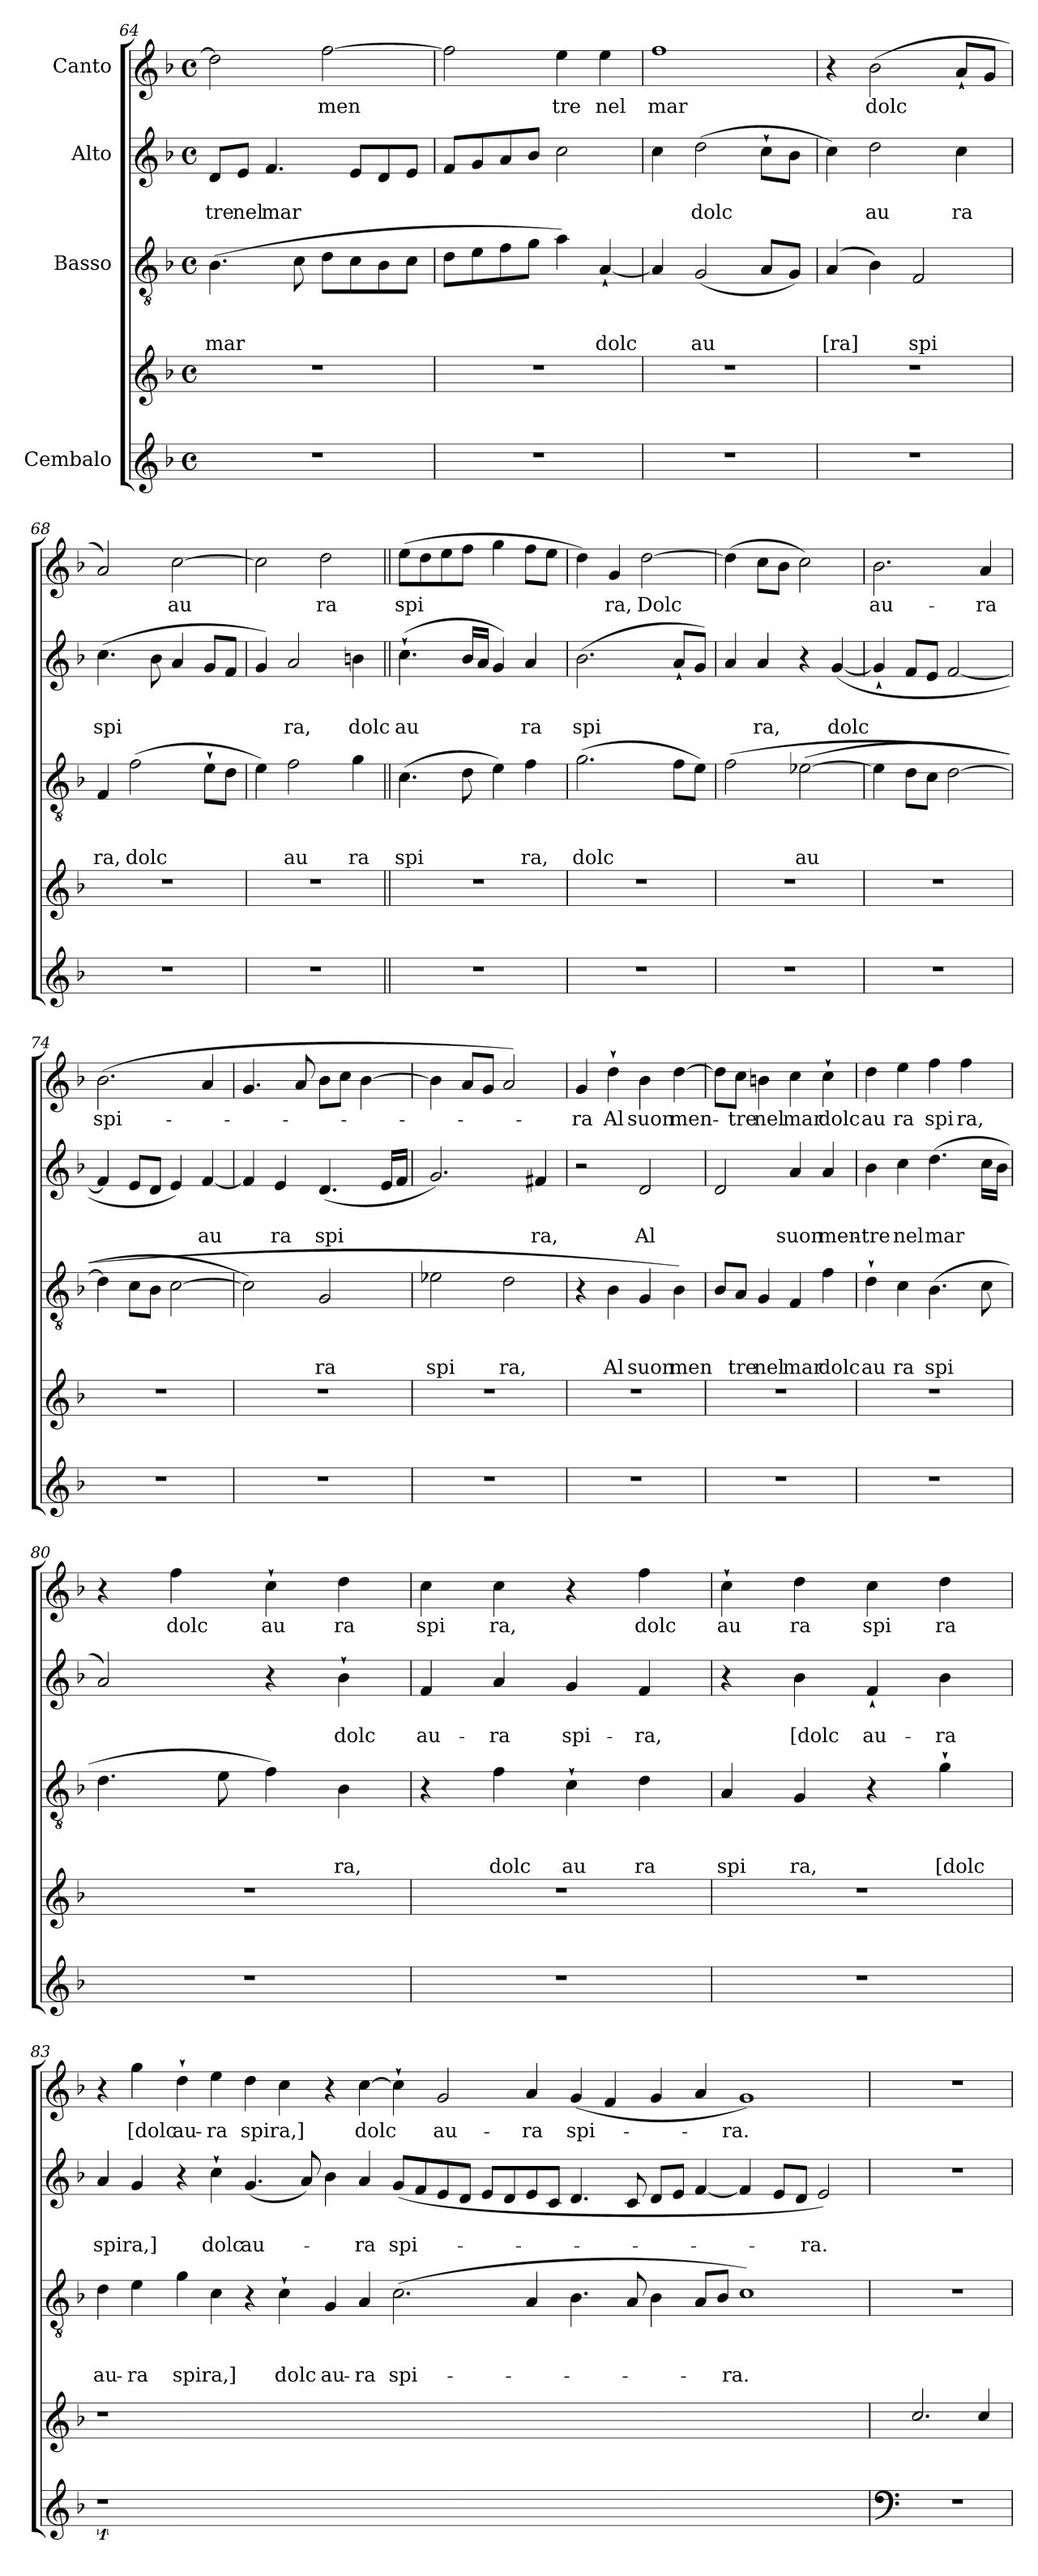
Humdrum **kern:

**kern	**kern	**kern	**text	**text	**text	**kern	**text	**text	**kern	**text
*part4	*part4	*part3	*part3	*part3	*part3	*part2	*part2	*part2	*part1	*part1
*staff5	*staff4	*staff3	*staff3	*staff3	*staff3	*staff2	*staff2	*staff2	*staff1	*staff1
*I"Cembalo	*	*I"Basso	*	*	*	*I"Alto	*	*	*I"Canto	*
*clefG2	*clefG2	*clefGv2	*	*	*	*clefG2	*	*	*clefG2	*
*k[b-]	*k[b-]	*k[b-]	*	*	*	*k[b-]	*	*	*k[b-]	*
*F:	*F:	*F:	*	*	*	*F:	*	*	*F:	*
*M4/4	*M4/4	*M4/4	*	*	*	*M4/4	*	*	*M4/4	*
*met(c)	*met(c)	*met(c)	*	*	*	*met(c)	*	*	*met(c)	*
=64	=64	=64	=64	=64	=64	=64	=64	=64	=64	=64
!	!	!	!	!	!LO:LY:b	!	!	!LO:LY:b	!	!
1r	1r	(>4.B-\	.	.	mar	8d/L	.	-tre	2dd\]	.
!	!	!	!	!	!	!	!	!LO:LY:b	!	!
.	.	.	.	.	.	8e/J	.	nel	.	.
!	!	!	!	!	!	!	!	!LO:LY:b	!	!
.	.	.	.	.	.	4.f/	.	mar	.	.
.	.	8c\	.	.	.	.	.	.	.	.
!	!	!	!	!	!	!	!	!	!	!LO:LY:b
.	.	8d\L	.	.	.	.	.	.	[>2ff\	men
.	.	8c\	.	.	.	8e/L	.	.	.	.
.	.	8B-\	.	.	.	8d/	.	.	.	.
.	.	8c\J	.	.	.	8e/J	.	.	.	.
=65	=65	=65	=65	=65	=65	=65	=65	=65	=65	=65
1r	1r	8d\L	.	.	.	8f/L	.	.	2ff\]	.
.	.	8e\	.	.	.	8g/	.	.	.	.
.	.	8f\	.	.	.	8a/	.	.	.	.
.	.	8g\J	.	.	.	8b-/J	.	.	.	.
!	!	!	!	!	!	!	!	!	!	!LO:LY:b
.	.	4a\)	.	.	.	2cc\	.	.	4ee\	tre
!	!	!	!	!	!LO:LY:b	!	!	!	!	!LO:LY:b
.	.	[>4A`</	.	.	dolc	.	.	.	4ee\	nel
!!LO:PB:g=z
=66	=66	=66	=66	=66	=66	=66	=66	=66	=66	=66
!	!	!	!	!	!	!	!	!	!	!LO:LY:b
1r	1r	4A/]	.	.	.	4cc\	.	.	1ff	mar
!	!	!	!	!	!LO:LY:b	!	!	!LO:LY:b	!	!
.	.	(<2G/	.	.	au	(>2dd\	.	dolc	.	.
.	.	8A/L	.	.	.	8cc`>\L	.	.	.	.
.	.	8G/J)	.	.	.	8b-\J	.	.	.	.
=67	=67	=67	=67	=67	=67	=67	=67	=67	=67	=67
!	!	!	!	!	!LO:LY:b	!	!	!	!	!
1r	1r	(4A/	.	.	[ra]	4cc\)	.	.	4r	.
!	!	!	!	!	!	!	!	!LO:LY:b	!	!LO:LY:b
.	.	4B-\)	.	.	.	2dd\	.	au	(>2b-\	dolc
!	!	!	!	!	!LO:LY:b	!	!	!	!	!
.	.	2F/	.	.	spi	.	.	.	.	.
!	!	!	!	!	!	!	!	!LO:LY:b	!	!
.	.	.	.	.	.	4cc\	.	ra	8a`</L	.
.	.	.	.	.	.	.	.	.	8g/J	.
=68	=68	=68	=68	=68	=68	=68	=68	=68	=68	=68
!	!	!	!	!	!LO:LY:b	!	!	!LO:LY:b	!	!
1r	1r	4F/	.	.	ra,	(>4.cc\	.	spi	2a/)	.
!	!	!	!	!	!LO:LY:b	!	!	!	!	!
.	.	(>2f\	.	.	dolc	.	.	.	.	.
.	.	.	.	.	.	8b-\	.	.	.	.
!	!	!	!	!	!	!	!	!	!	!LO:LY:b
.	.	.	.	.	.	4a/	.	.	[>2cc\	au
.	.	8e`>\L	.	.	.	8g/L	.	.	.	.
.	.	8d\J	.	.	.	8f/J	.	.	.	.
=69	=69	=69	=69	=69	=69	=69	=69	=69	=69	=69
1r	1r	4e\)	.	.	.	4g/)	.	.	2cc\]	.
!	!	!	!	!	!LO:LY:b	!	!	!LO:LY:b	!	!
.	.	2f\	.	.	au	2a/	.	ra,	.	.
!	!	!	!	!	!	!	!	!	!	!LO:LY:b
.	.	.	.	.	.	.	.	.	2dd\	ra
!	!	!	!	!	!LO:LY:b	!	!	!LO:LY:b	!	!
.	.	4g\	.	.	ra	4bn\	.	dolc	.	.
=70||	=70||	=70||	=70||	=70||	=70||	=70||	=70||	=70||	=70||	=70||
!	!	!	!	!	!LO:LY:b	!	!	!LO:LY:b	!	!LO:LY:b
1r	1r	(>4.c\	.	.	spi	(>4.cc`>\	.	au	(>8ee\L	spi
.	.	.	.	.	.	.	.	.	8dd\	.
.	.	.	.	.	.	.	.	.	8ee\	.
.	.	8d\	.	.	.	16b-/LL	.	.	8ff\J	.
.	.	.	.	.	.	16a/JJ	.	.	.	.
.	.	4e\)	.	.	.	4g/)	.	.	4gg\	.
!	!	!	!	!	!LO:LY:b	!	!	!LO:LY:b	!	!
.	.	4f\	.	.	ra,	4a/	.	ra	8ff\L	.
.	.	.	.	.	.	.	.	.	8ee\J	.
=71	=71	=71	=71	=71	=71	=71	=71	=71	=71	=71
!	!	!	!	!	!LO:LY:b	!	!	!LO:LY:b	!	!
1r	1r	(>2.g\	.	.	dolc	(>2.b-\	.	spi	4dd\)	.
!	!	!	!	!	!	!	!	!	!	!LO:LY:b
.	.	.	.	.	.	.	.	.	4g/	ra,
!	!	!	!	!	!	!	!	!	!	!LO:LY:b
.	.	.	.	.	.	.	.	.	[<2dd\	Dolc
.	.	8f\L	.	.	.	8a`</L	.	.	.	.
.	.	8e\J)	.	.	.	8g/J)	.	.	.	.
!!LO:LB:g=z
=72	=72	=72	=72	=72	=72	=72	=72	=72	=72	=72
1r	1r	(<2f\	.	.	.	4a/	.	.	(>4dd\]	.
!	!	!	!	!	!	!	!	!LO:LY:b	!	!
.	.	.	.	.	.	4a/	.	ra,	8cc\L	.
.	.	.	.	.	.	.	.	.	8b-\J	.
!	!	!	!	!	!LO:LY:b	!	!	!	!	!
.	.	(>[>2e-X\	.	.	au	4r	.	.	2cc\)	.
!	!	!	!	!	!	!	!	!LO:LY:b	!	!
.	.	.	.	.	.	(<[<4g/	.	dolc	.	.
=73	=73	=73	=73	=73	=73	=73	=73	=73	=73	=73
!	!	!	!	!	!	!	!	!	!	!LO:LY:b
1r	1r	4e-\]	.	.	.	4g`</]	.	.	2.b-\	au-
.	.	8d\L	.	.	.	8f/L	.	.	.	.
.	.	8c\J	.	.	.	8e/J	.	.	.	.
.	.	[>2d\	.	.	.	[<2f/	.	.	.	.
!	!	!	!	!	!	!	!	!	!	!LO:LY:b
.	.	.	.	.	.	.	.	.	4a/	-ra
=74	=74	=74	=74	=74	=74	=74	=74	=74	=74	=74
!	!	!	!	!	!	!	!	!	!	!LO:LY:b
1r	1r	4d\]	.	.	.	4f/]	.	.	(>2.b-\	spi-
.	.	8c\L	.	.	.	8e/L	.	.	.	.
.	.	8B-\J	.	.	.	8d/J	.	.	.	.
.	.	[>2c\	.	.	.	4e/)	.	.	.	.
!	!	!	!	!	!	!	!	!LO:LY:b	!	!
.	.	.	.	.	.	[<4f/	.	au	4a/	.
=75	=75	=75	=75	=75	=75	=75	=75	=75	=75	=75
1r	1r	2c\])	.	.	.	4f/]	.	.	4.g/	.
!	!	!	!	!	!	!	!	!LO:LY:b	!	!
.	.	.	.	.	.	4e/	.	ra	.	.
.	.	.	.	.	.	.	.	.	8a/	.
!	!	!	!	!	!LO:LY:b	!	!	!LO:LY:b	!	!
.	.	2G/	.	.	ra	(<4.d/	.	spi	8b-\L	.
.	.	.	.	.	.	.	.	.	8cc\J	.
.	.	.	.	.	.	.	.	.	[>4b-\	.
.	.	.	.	.	.	16e/LL	.	.	.	.
.	.	.	.	.	.	16f/JJ	.	.	.	.
=76	=76	=76	=76	=76	=76	=76	=76	=76	=76	=76
!	!	!	!	!	!LO:LY:b	!	!	!	!	!
1r	1r	2e-X\	.	.	spi	2.g/)	.	.	4b-\]	.
.	.	.	.	.	.	.	.	.	8a/L	.
.	.	.	.	.	.	.	.	.	8g/J	.
!	!	!	!	!	!LO:LY:b	!	!	!	!	!
.	.	2d\	.	.	ra,	.	.	.	2a/)	.
!	!	!	!	!	!	!	!	!LO:LY:b	!	!
.	.	.	.	.	.	4f#X/	.	ra,	.	.
=77	=77	=77	=77	=77	=77	=77	=77	=77	=77	=77
!	!	!	!	!	!	!	!	!	!	!LO:LY:b
1r	1r	4r	.	.	.	2r	.	.	4g/	-ra
!	!	!	!	!	!LO:LY:b	!	!	!	!	!LO:LY:b
.	.	4B-\	.	.	Al	.	.	.	4dd`>\	Al
!	!	!	!	!	!LO:LY:b	!	!	!LO:LY:b	!	!LO:LY:b
.	.	4G/	.	.	suon	2d/	.	Al	4b-\	suon
!	!	!	!	!	!LO:LY:b	!	!	!	!	!LO:LY:b
.	.	4B-\)	.	.	men	.	.	.	[<4dd\	men-
!!LO:LB:g=z
=78	=78	=78	=78	=78	=78	=78	=78	=78	=78	=78
1r	1r	8B-/L	.	.	.	2d/	.	.	8dd\L]	.
!	!	!	!	!	!LO:LY:b	!	!	!	!	!LO:LY:b
.	.	8A/J	.	.	tre	.	.	.	8cc\J	-tre
!	!	!	!	!	!LO:LY:b	!	!	!	!	!LO:LY:b
.	.	4G/	.	.	nel	.	.	.	4bn\	nel
!	!	!	!	!	!LO:LY:b	!	!	!LO:LY:b	!	!LO:LY:b
.	.	4F/	.	.	mar	4a/	.	suon	4cc\	mar
!	!	!	!	!	!LO:LY:b	!	!	!LO:LY:b	!	!LO:LY:b
.	.	4f\	.	.	dolc	4a/	.	men-	4cc`>\	dolc
=79	=79	=79	=79	=79	=79	=79	=79	=79	=79	=79
!	!	!	!	!	!LO:LY:b	!	!	!LO:LY:b	!	!LO:LY:b
1r	1r	4d`>\	.	.	au	4b-\	.	-tre	4dd\	au
!	!	!	!	!	!LO:LY:b	!	!	!LO:LY:b	!	!LO:LY:b
.	.	4c\	.	.	ra	4cc\	.	nel	4ee\	ra
!	!	!	!	!	!LO:LY:b	!	!	!LO:LY:b	!	!LO:LY:b
.	.	(>4.B-\	.	.	spi	(>4.dd\	.	mar	4ff\	spi
!	!	!	!	!	!	!	!	!	!	!LO:LY:b
.	.	.	.	.	.	.	.	.	4ff\	ra,
.	.	8c\	.	.	.	16cc\LL	.	.	.	.
.	.	.	.	.	.	16b-\JJ	.	.	.	.
=80	=80	=80	=80	=80	=80	=80	=80	=80	=80	=80
1r	1r	4.d\	.	.	.	2a/)	.	.	4r	.
!	!	!	!	!	!	!	!	!	!	!LO:LY:b
.	.	.	.	.	.	.	.	.	4ff\	dolc
.	.	8e\	.	.	.	.	.	.	.	.
!	!	!	!	!	!	!	!	!	!	!LO:LY:b
.	.	4f\)	.	.	.	4r	.	.	4cc`>\	au
!	!	!	!	!	!LO:LY:b	!	!	!LO:LY:b	!	!LO:LY:b
.	.	4B-\	.	.	ra,	4b-`>\	.	dolc	4dd\	ra
=81	=81	=81	=81	=81	=81	=81	=81	=81	=81	=81
!	!	!	!	!	!	!	!	!LO:LY:b	!	!LO:LY:b
1r	1r	4r	.	.	.	4f/	.	au-	4cc\	spi
!	!	!	!	!	!LO:LY:b	!	!	!LO:LY:b	!	!LO:LY:b
.	.	4f\	.	.	dolc	4a/	.	-ra	4cc\	ra,
!	!	!	!	!	!LO:LY:b	!	!	!LO:LY:b	!	!
.	.	4c`>\	.	.	au	4g/	.	spi-	4r	.
!	!	!	!	!	!LO:LY:b	!	!	!LO:LY:b	!	!LO:LY:b
.	.	4d\	.	.	ra	4f/	.	-ra,	4ff\	dolc
=82	=82	=82	=82	=82	=82	=82	=82	=82	=82	=82
!	!	!	!	!	!LO:LY:b	!	!	!	!	!LO:LY:b
1r	1r	4A/	.	.	spi	4r	.	.	4cc`>\	au
!	!	!	!	!	!LO:LY:b	!	!	!LO:LY:b	!	!LO:LY:b
.	.	4G/	.	.	ra,	4b-\	.	[dolc	4dd\	ra
!	!	!	!	!	!	!	!	!LO:LY:b	!	!LO:LY:b
.	.	4r	.	.	.	4f`</	.	au-	4cc\	spi
!	!	!	!	!	!LO:LY:b	!	!	!LO:LY:b	!	!LO:LY:b
.	.	4g`>\	.	.	[dolc	4b-\	.	-ra	4dd\	ra
!!LO:LB:g=z
=83	=83	=83	=83	=83	=83	=83	=83	=83	=83	=83
!	!	!	!	!	!LO:LY:b	!	!	!LO:LY:b	!	!
1%5r	1r	4d\	.	.	au-	4a/	.	spira,]	4r	.
!	!	!	!	!	!LO:LY:b	!	!	!	!	!LO:LY:b
.	.	4e\	.	.	-ra	4g/	.	.	4gg\	[dolc
!	!	!	!	!	!LO:LY:b	!	!	!	!	!LO:LY:b
.	.	4g\	.	.	spira,]	4r	.	.	4dd`>\	au-
!	!	!	!	!	!	!	!	!LO:LY:b	!	!LO:LY:b
.	.	4c\	.	.	.	4cc`>\	.	dolc	4ee\	-ra
!	!	!	!	!	!	!	!	!LO:LY:b	!	!LO:LY:b
.	00ryy	4r	.	.	.	(4.g/	.	au-	4dd\	spira,]
!	!	!	!	!	!LO:LY:b	!	!	!	!	!
.	.	4c`>\	.	.	dolc	.	.	.	4cc\	.
.	.	.	.	.	.	8a/)	.	.	.	.
!	!	!	!	!	!LO:LY:b	!	!	!	!	!
.	.	4G/	.	.	au-	4b-\	.	.	4r	.
!	!	!	!	!	!LO:LY:b	!	!	!LO:LY:b	!	!LO:LY:b
.	.	4A/	.	.	-ra	4a/	.	-ra	[>4cc\	dolc
!	!	!	!	!	!LO:LY:b	!	!	!LO:LY:b	!	!
.	.	(>2.c\	.	.	spi-	(<8g/L	.	spi-	4cc`>\]	.
.	.	.	.	.	.	8f/	.	.	.	.
!	!	!	!	!	!	!	!	!	!	!LO:LY:b
.	.	.	.	.	.	8e/	.	.	2g/	au-
.	.	.	.	.	.	8d/J	.	.	.	.
.	.	.	.	.	.	8e/L	.	.	.	.
.	.	.	.	.	.	8d/	.	.	.	.
!	!	!	!	!	!	!	!	!	!	!LO:LY:b
.	.	4A/	.	.	.	8e/	.	.	4a/	-ra
.	.	.	.	.	.	8c/J	.	.	.	.
!	!	!	!	!	!	!	!	!	!	!LO:LY:b
.	.	4.B-\	.	.	.	4.d/	.	.	(<4g/	spi-
.	.	.	.	.	.	.	.	.	4f/	.
.	.	8A/	.	.	.	8c/	.	.	.	.
.	.	4B-\	.	.	.	8d/L	.	.	4g/	.
.	.	.	.	.	.	8e/J	.	.	.	.
.	.	8A/L	.	.	.	[<4f/	.	.	4a/	.
.	.	8B-/J	.	.	.	.	.	.	.	.
!	!	!	!	!	!LO:LY:b	!	!	!	!	!LO:LY:b
.	.	1c)	.	.	-ra.	4f/]	.	.	1g)	-ra.
.	.	.	.	.	.	8e/L	.	.	.	.
.	.	.	.	.	.	8d/J	.	.	.	.
!	!	!	!	!	!	!	!	!LO:LY:b	!	!
.	.	.	.	.	.	2e/)	.	-ra.	.	.
!!LO:PB:g=z
=84!	=84!	=84!	=84!	=84!	=84!	=84!	=84!	=84!	=84!	=84!
*clefF4	*	*	*	*	*	*	*	*	*	*
1r	2.cc/	1r	.	.	.	1r	.	.	1r	.
.	4cc/	.	.	.	.	.	.	.	.	.
=	=	=	=	=	=	=	=	=	=	=
*-	*-	*-	*-	*-	*-	*-	*-	*-	*-	*-
